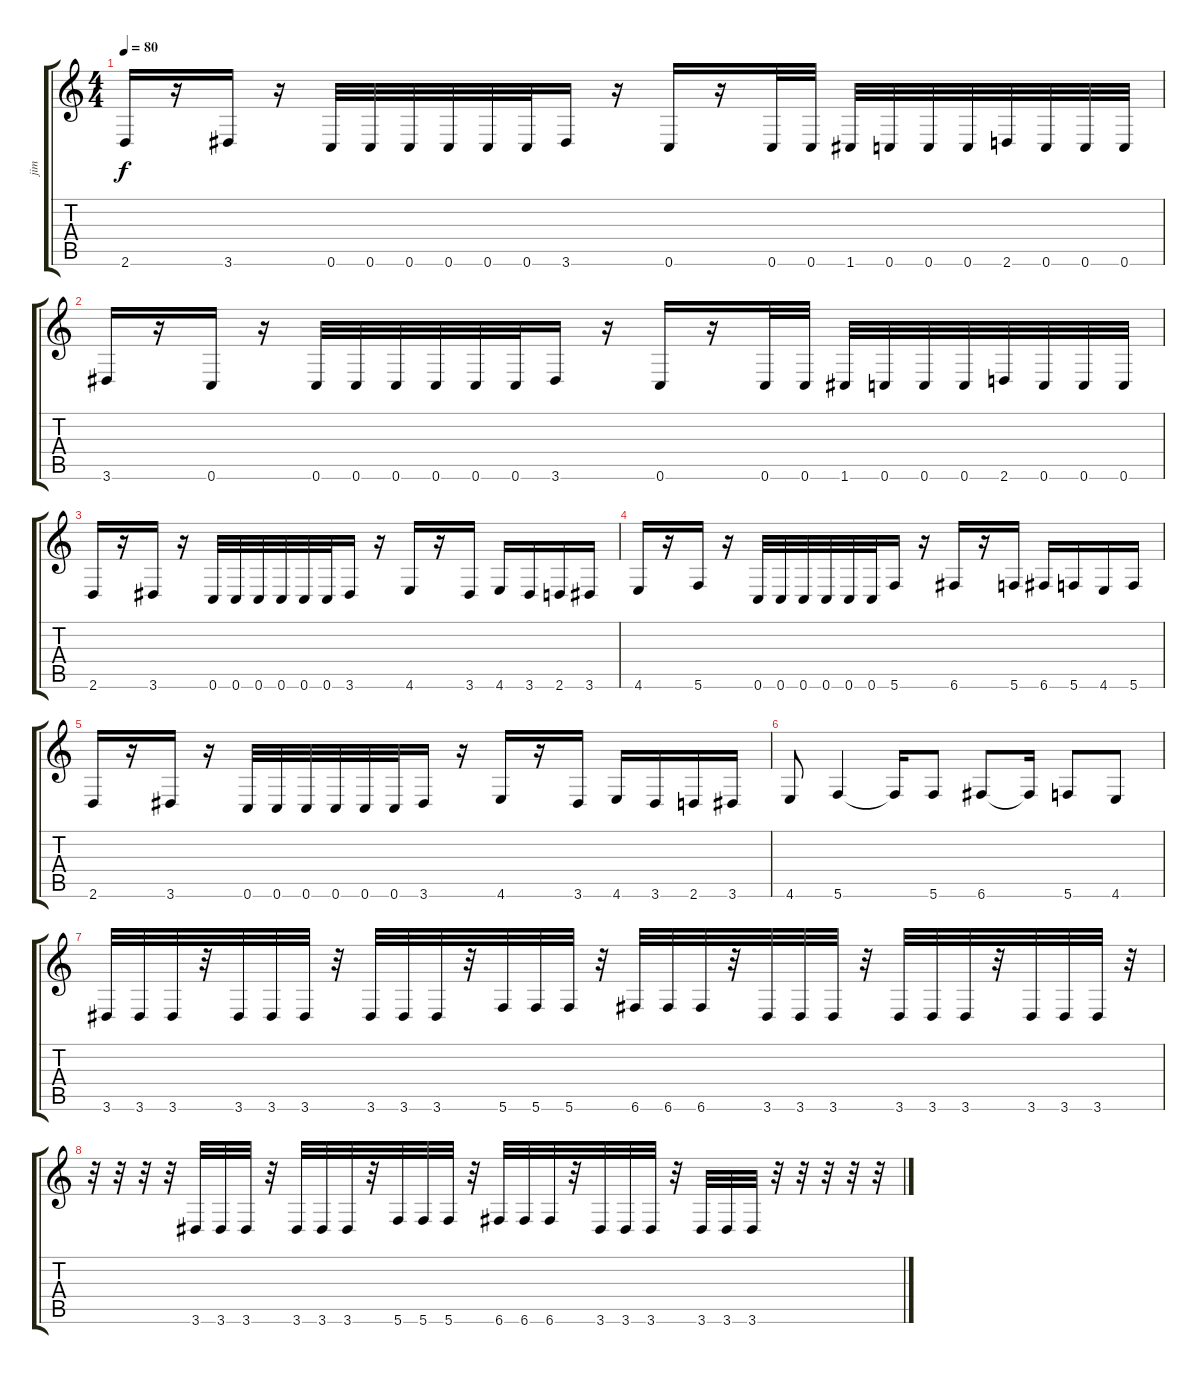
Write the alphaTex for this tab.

\track ("jim" "jim") {instrument electricbassfinger}
\staff {score tabs}
\tuning (D4 A3 F3 C3 G2 C2) {hide}
\ts (4 4)
\tempo 80
\clef g2
\ks c
2.6.16{dy f} r.16 3.6.16 r.16 0.6.32 0.6.32 0.6.32 0.6.32 0.6.32 0.6.32 3.6.16 r.16 0.6.16 r.16 0.6.32 0.6.32 1.6.32 0.6.32 0.6.32 0.6.32 2.6.32 0.6.32 0.6.32 0.6.32 |
3.6.16 r.16 0.6.16 r.16 0.6.32 0.6.32 0.6.32 0.6.32 0.6.32 0.6.32 3.6.16 r.16 0.6.16 r.16 0.6.32 0.6.32 1.6.32 0.6.32 0.6.32 0.6.32 2.6.32 0.6.32 0.6.32 0.6.32 |
2.6.16 r.16 3.6.16 r.16 0.6.32 0.6.32 0.6.32 0.6.32 0.6.32 0.6.32 3.6.16 r.16 4.6.16 r.16 3.6.16 4.6.16 3.6.16 2.6.16 3.6.16 |
4.6.16 r.16 5.6.16 r.16 0.6.32 0.6.32 0.6.32 0.6.32 0.6.32 0.6.32 5.6.16 r.16 6.6.16 r.16 5.6.16 6.6.16 5.6.16 4.6.16 5.6.16 |
2.6.16 r.16 3.6.16 r.16 0.6.32 0.6.32 0.6.32 0.6.32 0.6.32 0.6.32 3.6.16 r.16 4.6.16 r.16 3.6.16 4.6.16 3.6.16 2.6.16 3.6.16 |
4.6.8 5.6.4 5.6{t}.16 5.6.8 6.6.8 6.6{t}.16 5.6.8 4.6.8 |
3.6.32 3.6.32 3.6.32 r.32 3.6.32 3.6.32 3.6.32 r.32 3.6.32 3.6.32 3.6.32 r.32 5.6.32 5.6.32 5.6.32 r.32 6.6.32 6.6.32 6.6.32 r.32 3.6.32 3.6.32 3.6.32 r.32 3.6.32 3.6.32 3.6.32 r.32 3.6.32 3.6.32 3.6.32 r.32 |
r.32 r.32 r.32 r.32 3.6.32 3.6.32 3.6.32 r.32 3.6.32 3.6.32 3.6.32 r.32 5.6.32 5.6.32 5.6.32 r.32 6.6.32 6.6.32 6.6.32 r.32 3.6.32 3.6.32 3.6.32 r.32 3.6.32 3.6.32 3.6.32 r.32 r.32 r.32 r.32 r.32
